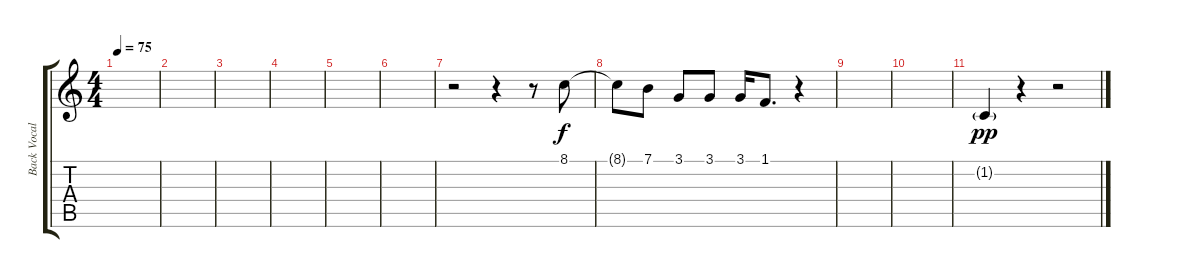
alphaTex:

\track ("Back Vocal" "Back Vocal") {instrument viola}
\staff {score tabs}
\tuning (E4 B3 G3 D3 A2 E2) {hide}
\ts (4 4)
\tempo 75
\clef g2
\ks c
|
|
|
|
|
|
r.2 r.4 r.8 8.1.8 |
8.1{t}.8 7.1.8 3.1.8 3.1.8 3.1.16 1.1.8{d} r.4 |
|
|
1.2{g}.4{dy pp} r.4 r.2
